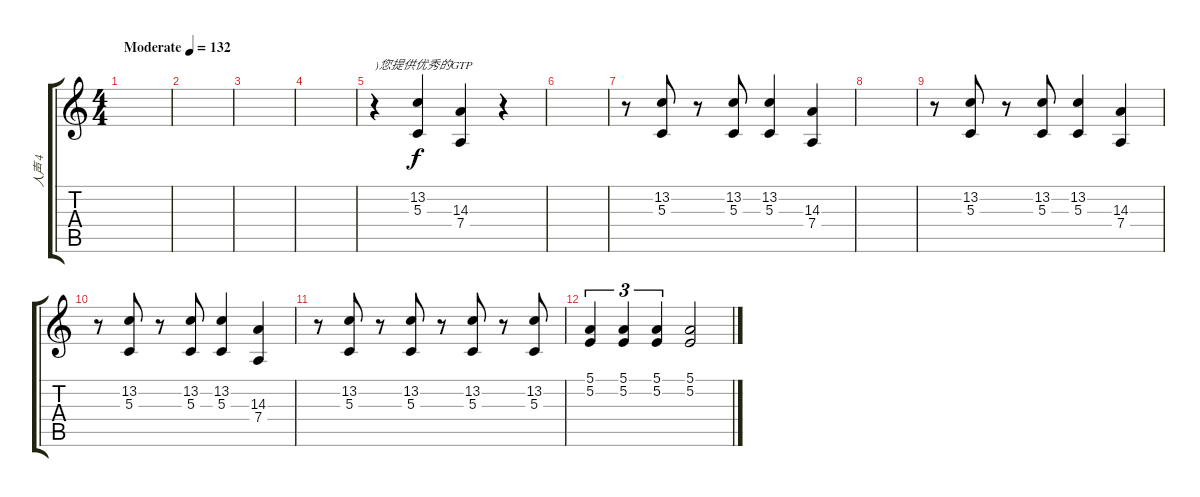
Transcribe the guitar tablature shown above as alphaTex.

\track ("人声 4" "人声 4") {instrument lead6voice}
\staff {score tabs}
\tuning (E4 B3 G3 D3 A2 E2) {hide}
\ts (4 4)
\tempo (132 "Moderate")
\clef g2
\ks c
|
|
|
|
r.4{txt ")您提供优秀的GTP"} (13.2 5.3).4 (14.3 7.4).4 r.4 |
|
r.8 (13.2 5.3).8 r.8 (13.2 5.3).8 (13.2 5.3).4 (14.3 7.4).4 |
|
r.8 (13.2 5.3).8 r.8 (13.2 5.3).8 (13.2 5.3).4 (14.3 7.4).4 |
r.8 (13.2 5.3).8 r.8 (13.2 5.3).8 (13.2 5.3).4 (14.3 7.4).4 |
r.8 (13.2 5.3).8 r.8 (13.2 5.3).8 r.8 (13.2 5.3).8 r.8 (13.2 5.3).8 |
(5.1 5.2).4{tu (3 2)} (5.1 5.2).4{tu (3 2)} (5.1 5.2).4{tu (3 2)} (5.1 5.2).2
